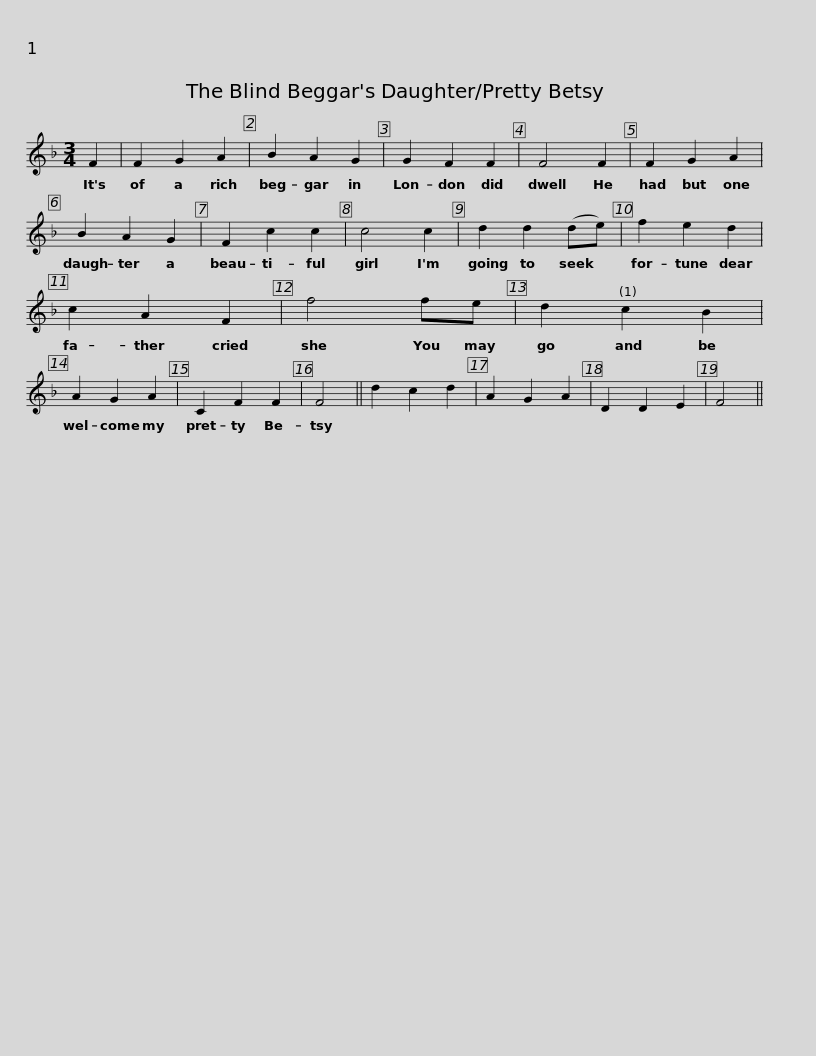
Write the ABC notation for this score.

X:1
L:1/8
M:3/4
I:linebreak $
K:F
V:1 treble
V:1
 F2 | F2 G2 A2 | B2 A2 G2 | G2 F2 F2 | F4 F2 | %5
 F2 G2 A2 | B2 A2 G2 | F2 c2 c2 | c4 c2 |$ d2 d2 (de) | %10
 f2 e2 d2 | c2 A2 F2 | f4 fe | d2 c2 B2 | A2 G2 A2 | %15
 C2 F2 F2 |$ F4 || d2 c2 d2 | A2 G2 A2 | D2 D2 E2 | %20
 F4 || %21
